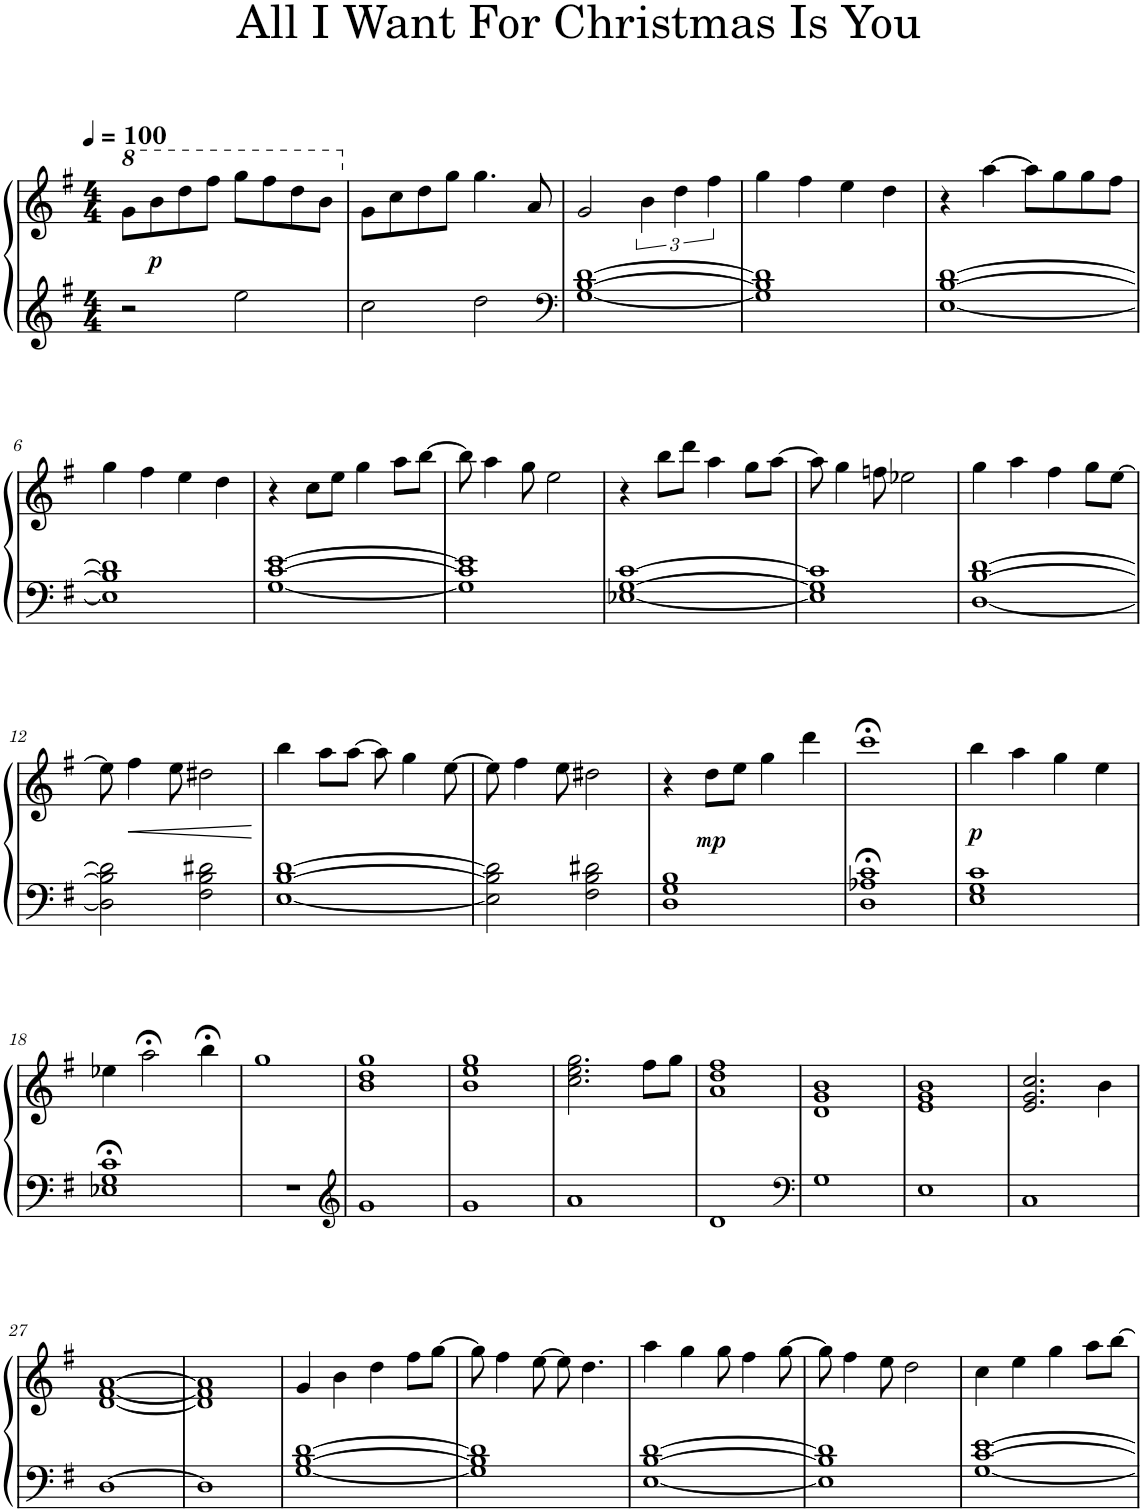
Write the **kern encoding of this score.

**kern	**kern	**dynam
*part1	*part1	*part1
*staff2	*staff1	*staff1/2
*I"Piano	*	*
*I'Pno.	*	*
*clefG2	*clefG2	*
*k[f#]	*k[f#]	*
*M4/4	*M4/4	*
*MM100	*MM100	*
*	*8va	*
=1	=1	=1
2r	8gg\L	.
!	!	!LO:DY:b
.	8bb\	p
.	8ddd\	.
.	8fff#\J	.
2ee\	8ggg\L	.
.	8fff#\	.
.	8ddd\	.
.	8bb\J	.
=2	=2	=2
*	*X8va	*
2cc\	8g\L	.
.	8cc\	.
.	8dd\	.
.	8gg\J	.
2dd\	4.gg\	.
.	8a/	.
=3	=3	=3
*clefF4	*	*
[1G [1B [1d	2g/	.
.	6b\	.
.	6dd\	.
.	6ff#\	.
=4	=4	=4
1G] 1B] 1d]	4gg\	.
.	4ff#\	.
.	4ee\	.
.	4dd\	.
=5	=5	=5
[1E [1B [1d	4r	.
.	[4aa\	.
.	8aa\L]	.
.	8gg\	.
.	8gg\	.
.	8ff#\J	.
!!LO:LB:g=z
=6	=6	=6
1E] 1B] 1d]	4gg\	.
.	4ff#\	.
.	4ee\	.
.	4dd\	.
=7	=7	=7
[1G [1c [1e	4r	.
.	8cc\L	.
.	8ee\J	.
.	4gg\	.
.	8aa\L	.
.	[8bb\J	.
=8	=8	=8
1G] 1c] 1e]	8bb\]	.
.	4aa\	.
.	8gg\	.
.	2ee\	.
=9	=9	=9
[1E-X [1G [1c	4r	.
.	8bb\L	.
.	8ddd\J	.
.	4aa\	.
.	8gg\L	.
.	[8aa\J	.
=10	=10	=10
1E-] 1G] 1c]	8aa\]	.
.	4gg\	.
.	8ffn\	.
.	2ee-X\	.
=11	=11	=11
[1D [1B [1d	4gg\	.
.	4aa\	.
.	4ff#\	.
.	8gg\L	.
.	[8ee\J	.
!!LO:LB:g=z
=12	=12	=12
2D\] 2B\] 2d\]	8ee\]	.
!	!	!LO:HP:b
.	4ff#\	<
.	8ee\	.
2F#\ 2B\ 2d#X\	2dd#X\	.
.	.	[
=13	=13	=13
[1E [1B [1d	4bb\	.
.	8aa\L	.
.	[8aa\J	.
.	8aa\]	.
.	4gg\	.
.	[8ee\	.
=14	=14	=14
2E\] 2B\] 2d\]	8ee\]	.
.	4ff#\	.
.	8ee\	.
2F#\ 2B\ 2d#X\	2dd#X\	.
=15	=15	=15
1D 1G 1B	4r	.
!	!	!LO:DY:b
.	8dd\L	mp
.	8ee\J	.
.	4gg\	.
.	4ddd\	.
=16	=16	=16
1D;< 1A-X;< 1c;<	1ccc;<	.
=17	=17	=17
!	!	!LO:DY:b
1E 1G 1c	4bb\	p
.	4aa\	.
.	4gg\	.
.	4ee\	.
!!LO:LB:g=z
=18	=18	=18
1E-X;< 1G;< 1c;<	4ee-X\	.
.	2aa;<\	.
.	4bb;<\	.
=19	=19	=19
1r	1gg	.
=20	=20	=20
*clefG2	*	*
1g	1b 1dd 1gg	.
=21	=21	=21
1g	1b 1ee 1gg	.
=22	=22	=22
1a	2.cc\ 2.ee\ 2.gg\	.
.	8ff#\L	.
.	8gg\J	.
=23	=23	=23
1d	1a 1dd 1ff#	.
=24	=24	=24
*clefF4	*	*
1G	1d 1g 1b	.
=25	=25	=25
1E	1e 1g 1b	.
=26	=26	=26
1C	2.e/ 2.g/ 2.cc/	.
.	4b\	.
!!LO:LB:g=z
=27	=27	=27
[1D	[1d [1f# [1a	.
=28	=28	=28
1D]	1d] 1f#] 1a]	.
=29	=29	=29
[1G [1B [1d	4g/	.
.	4b\	.
.	4dd\	.
.	8ff#\L	.
.	[8gg\J	.
=30	=30	=30
1G] 1B] 1d]	8gg\]	.
.	4ff#\	.
.	[8ee\	.
.	8ee\]	.
.	4.dd\	.
=31	=31	=31
[1E [1B [1d	4aa\	.
.	4gg\	.
.	8gg\	.
.	4ff#\	.
.	[8gg\	.
=32	=32	=32
1E] 1B] 1d]	8gg\]	.
.	4ff#\	.
.	8ee\	.
.	2dd\	.
=33	=33	=33
[1G [1c [1e	4cc\	.
.	4ee\	.
.	4gg\	.
.	8aa\L	.
.	[8bb\J	.
=	=	=
*-	*-	*-
